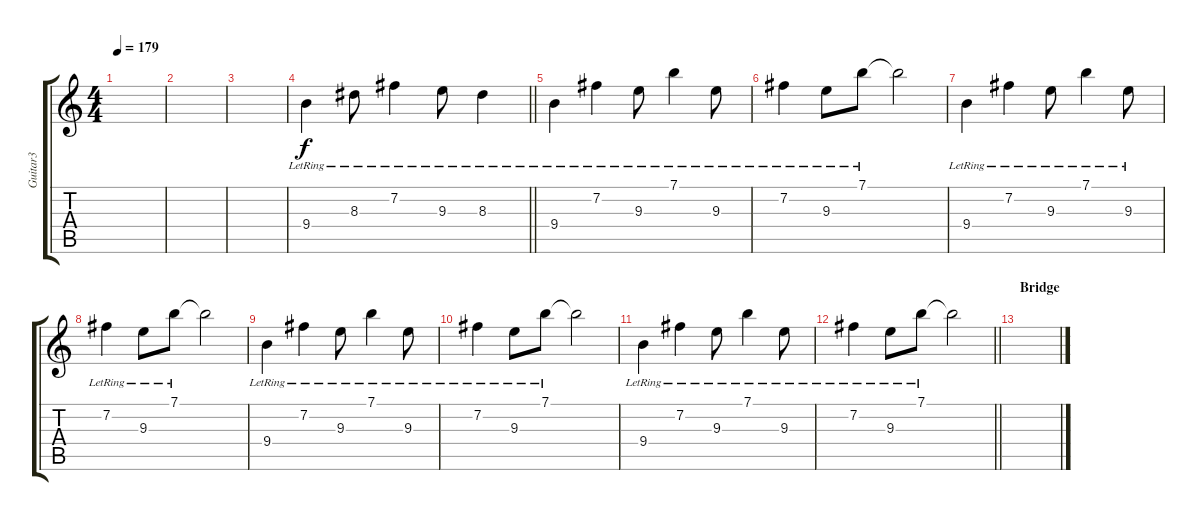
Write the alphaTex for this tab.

\track ("Guitar3" "Guitar3") {instrument electricguitarclean}
\staff {score tabs}
\tuning (E4 B3 G3 D3 A2 E2) {hide}
\ts (4 4)
\tempo 179
\clef g2
\ks c
|
|
|
\barLineRight lightlight
9.4{lr}.4 8.3{lr}.8 7.2{lr}.4 9.3{lr}.8 8.3{lr}.4 |
9.4{lr}.4 7.2{lr}.4 9.3{lr}.8 7.1{lr}.4 9.3{lr}.8 |
7.2{lr}.4 9.3{lr}.8 7.1{lr}.8 7.1{t}.2 |
9.4{lr}.4 7.2{lr}.4 9.3{lr}.8 7.1{lr}.4 9.3{lr}.8 |
7.2{lr}.4 9.3{lr}.8 7.1{lr}.8 7.1{t}.2 |
9.4{lr}.4 7.2{lr}.4 9.3{lr}.8 7.1{lr}.4 9.3{lr}.8 |
7.2{lr}.4 9.3{lr}.8 7.1{lr}.8 7.1{t}.2 |
9.4{lr}.4 7.2{lr}.4 9.3{lr}.8 7.1{lr}.4 9.3{lr}.8 |
\barLineRight lightlight
7.2{lr}.4 9.3{lr}.8 7.1{lr}.8 7.1{t}.2 |
\section ("" "Bridge")
